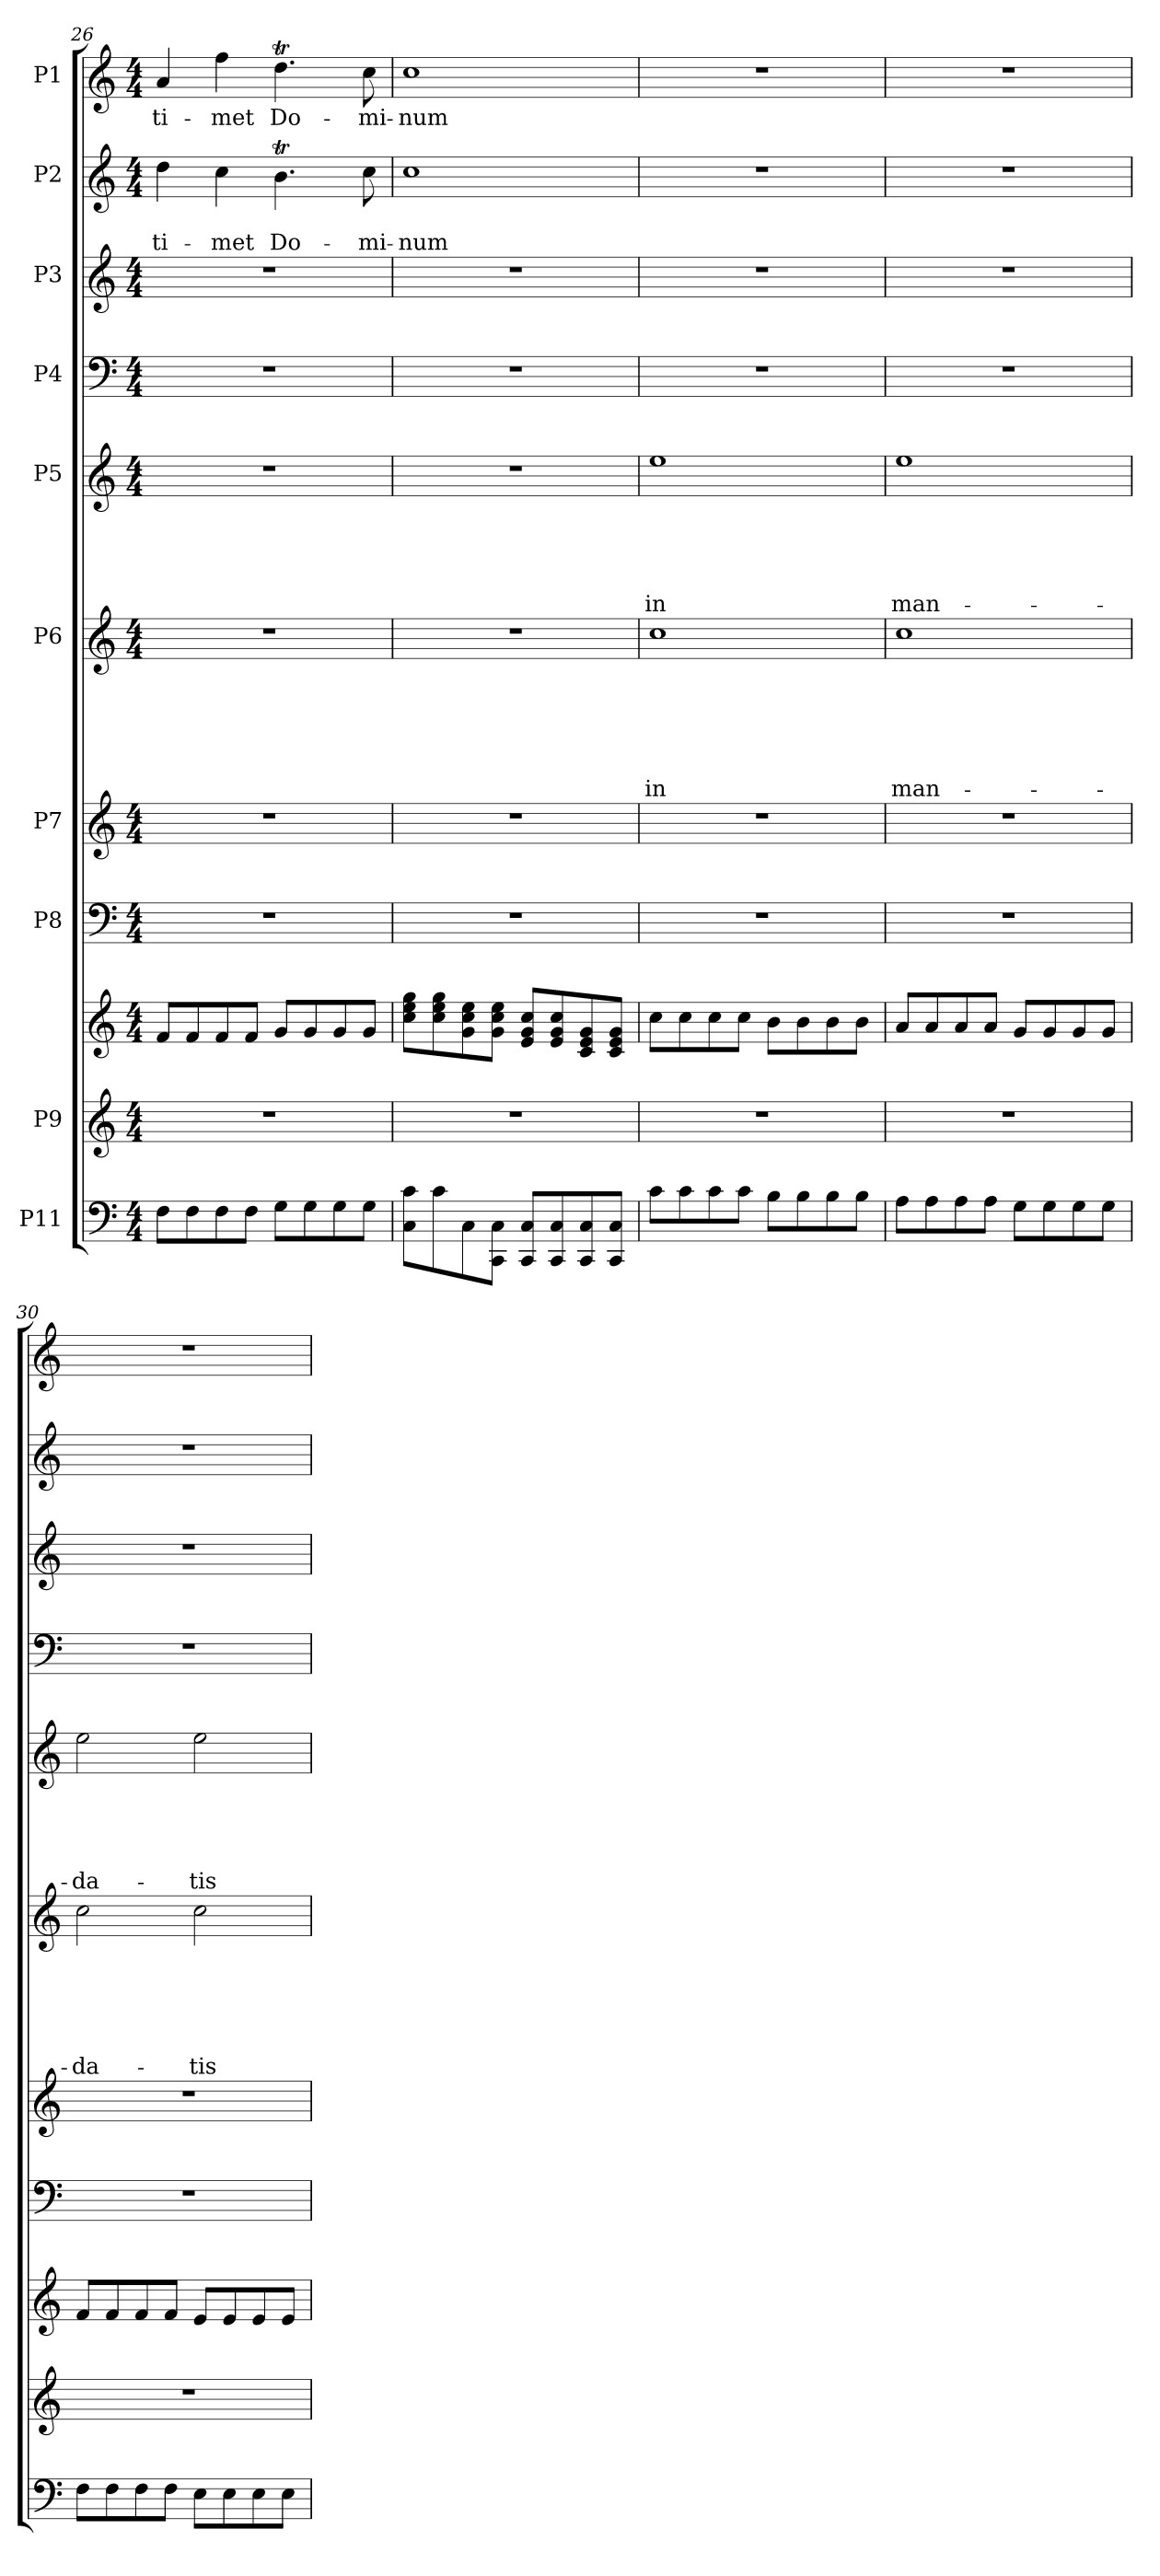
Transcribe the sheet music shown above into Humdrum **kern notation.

**kern	**kern	**kern	**kern	**kern	**kern	**text	**text	**text	**text	**text	**text	**kern	**text	**text	**text	**text	**text	**kern	**kern	**kern	**text	**text	**kern	**text
*part10	*part9	*part9	*part8	*part7	*part6	*part6	*part6	*part6	*part6	*part6	*part6	*part5	*part5	*part5	*part5	*part5	*part5	*part4	*part3	*part2	*part2	*part2	*part1	*part1
*staff11	*staff10	*staff9	*staff8	*staff7	*staff6	*staff6	*staff6	*staff6	*staff6	*staff6	*staff6	*staff5	*staff5	*staff5	*staff5	*staff5	*staff5	*staff4	*staff3	*staff2	*staff2	*staff2	*staff1	*staff1
*I"P11	*I"P9	*	*I"P8	*I"P7	*I"P6	*	*	*	*	*	*	*I"P5	*	*	*	*	*	*I"P4	*I"P3	*I"P2	*	*	*I"P1	*
*clefF4	*clefG2	*clefG2	*clefF4	*clefG2	*clefG2	*	*	*	*	*	*	*clefG2	*	*	*	*	*	*clefF4	*clefG2	*clefG2	*	*	*clefG2	*
*	*	*	*	*ITrd7c12	*	*	*	*	*	*	*	*	*	*	*	*	*	*	*ITrd7c12	*	*	*	*	*
*k[]	*k[]	*k[]	*k[]	*k[]	*k[]	*	*	*	*	*	*	*k[]	*	*	*	*	*	*k[]	*k[]	*k[]	*	*	*k[]	*
*C:	*C:	*C:	*C:	*C:	*C:	*	*	*	*	*	*	*C:	*	*	*	*	*	*C:	*C:	*C:	*	*	*C:	*
*M4/4	*M4/4	*M4/4	*M4/4	*M4/4	*M4/4	*	*	*	*	*	*	*M4/4	*	*	*	*	*	*M4/4	*M4/4	*M4/4	*	*	*M4/4	*
=26	=26	=26	=26	=26	=26	=26	=26	=26	=26	=26	=26	=26	=26	=26	=26	=26	=26	=26	=26	=26	=26	=26	=26	=26
!	!	!	!	!	!	!	!	!	!	!	!	!	!	!	!	!	!	!	!	!	!	!LO:LY:b	!	!LO:LY:b
8F\L	1r	8f/L	1r	1r	1r	.	.	.	.	.	.	1r	.	.	.	.	.	1r	1r	4dd\	.	ti-	4a/	ti-
8F\	.	8f/	.	.	.	.	.	.	.	.	.	.	.	.	.	.	.	.	.	.	.	.	.	.
!	!	!	!	!	!	!	!	!	!	!	!	!	!	!	!	!	!	!	!	!	!	!LO:LY:b	!	!LO:LY:b
8F\	.	8f/	.	.	.	.	.	.	.	.	.	.	.	.	.	.	.	.	.	4cc\	.	-met	4ff\	-met
8F\J	.	8f/J	.	.	.	.	.	.	.	.	.	.	.	.	.	.	.	.	.	.	.	.	.	.
!	!	!	!	!	!	!	!	!	!	!	!	!	!	!	!	!	!	!	!	!	!	!LO:LY:b	!	!LO:LY:b
8G\L	.	8g/L	.	.	.	.	.	.	.	.	.	.	.	.	.	.	.	.	.	4.bt\	.	Do-	4.ddT\	Do-
8G\	.	8g/	.	.	.	.	.	.	.	.	.	.	.	.	.	.	.	.	.	.	.	.	.	.
8G\	.	8g/	.	.	.	.	.	.	.	.	.	.	.	.	.	.	.	.	.	.	.	.	.	.
!	!	!	!	!	!	!	!	!	!	!	!	!	!	!	!	!	!	!	!	!	!	!LO:LY:b	!	!LO:LY:b
8G\J	.	8g/J	.	.	.	.	.	.	.	.	.	.	.	.	.	.	.	.	.	8cc\	.	-mi-	8cc\	-mi-
!!LO:PB:g=z
=27	=27	=27	=27	=27	=27	=27	=27	=27	=27	=27	=27	=27	=27	=27	=27	=27	=27	=27	=27	=27	=27	=27	=27	=27
!	!	!	!	!	!	!	!	!	!	!	!	!	!	!	!	!	!	!	!	!	!	!LO:LY:b	!	!LO:LY:b
8C\ 8c\L	1r	8cc\ 8ee\ 8gg\L	1r	1r	1r	.	.	.	.	.	.	1r	.	.	.	.	.	1r	1r	1cc	.	-num	1cc	-num
8c\	.	8cc\ 8ee\ 8gg\	.	.	.	.	.	.	.	.	.	.	.	.	.	.	.	.	.	.	.	.	.	.
8C\	.	8g\ 8cc\ 8ee\	.	.	.	.	.	.	.	.	.	.	.	.	.	.	.	.	.	.	.	.	.	.
8CC\ 8C\J	.	8g\ 8cc\ 8ee\J	.	.	.	.	.	.	.	.	.	.	.	.	.	.	.	.	.	.	.	.	.	.
8CC/ 8C/L	.	8e/ 8g/ 8cc/L	.	.	.	.	.	.	.	.	.	.	.	.	.	.	.	.	.	.	.	.	.	.
8CC/ 8C/	.	8e/ 8g/ 8cc/	.	.	.	.	.	.	.	.	.	.	.	.	.	.	.	.	.	.	.	.	.	.
8CC/ 8C/	.	8c/ 8e/ 8g/	.	.	.	.	.	.	.	.	.	.	.	.	.	.	.	.	.	.	.	.	.	.
8CC/ 8C/J	.	8c/ 8e/ 8g/J	.	.	.	.	.	.	.	.	.	.	.	.	.	.	.	.	.	.	.	.	.	.
=28	=28	=28	=28	=28	=28	=28	=28	=28	=28	=28	=28	=28	=28	=28	=28	=28	=28	=28	=28	=28	=28	=28	=28	=28
!	!	!	!	!	!	!	!	!	!	!	!LO:LY:b	!	!	!	!	!	!LO:LY:b	!	!	!	!	!	!	!
8c\L	1r	8cc\L	1r	1r	1cc	.	.	.	.	.	in	1ee	.	.	.	.	in	1r	1r	1r	.	.	1r	.
8c\	.	8cc\	.	.	.	.	.	.	.	.	.	.	.	.	.	.	.	.	.	.	.	.	.	.
8c\	.	8cc\	.	.	.	.	.	.	.	.	.	.	.	.	.	.	.	.	.	.	.	.	.	.
8c\J	.	8cc\J	.	.	.	.	.	.	.	.	.	.	.	.	.	.	.	.	.	.	.	.	.	.
8B\L	.	8b\L	.	.	.	.	.	.	.	.	.	.	.	.	.	.	.	.	.	.	.	.	.	.
8B\	.	8b\	.	.	.	.	.	.	.	.	.	.	.	.	.	.	.	.	.	.	.	.	.	.
8B\	.	8b\	.	.	.	.	.	.	.	.	.	.	.	.	.	.	.	.	.	.	.	.	.	.
8B\J	.	8b\J	.	.	.	.	.	.	.	.	.	.	.	.	.	.	.	.	.	.	.	.	.	.
=29	=29	=29	=29	=29	=29	=29	=29	=29	=29	=29	=29	=29	=29	=29	=29	=29	=29	=29	=29	=29	=29	=29	=29	=29
!	!	!	!	!	!	!	!	!	!	!	!LO:LY:b	!	!	!	!	!	!LO:LY:b	!	!	!	!	!	!	!
8A\L	1r	8a/L	1r	1r	1cc	.	.	.	.	.	man-	1ee	.	.	.	.	man-	1r	1r	1r	.	.	1r	.
8A\	.	8a/	.	.	.	.	.	.	.	.	.	.	.	.	.	.	.	.	.	.	.	.	.	.
8A\	.	8a/	.	.	.	.	.	.	.	.	.	.	.	.	.	.	.	.	.	.	.	.	.	.
8A\J	.	8a/J	.	.	.	.	.	.	.	.	.	.	.	.	.	.	.	.	.	.	.	.	.	.
8G\L	.	8g/L	.	.	.	.	.	.	.	.	.	.	.	.	.	.	.	.	.	.	.	.	.	.
8G\	.	8g/	.	.	.	.	.	.	.	.	.	.	.	.	.	.	.	.	.	.	.	.	.	.
8G\	.	8g/	.	.	.	.	.	.	.	.	.	.	.	.	.	.	.	.	.	.	.	.	.	.
8G\J	.	8g/J	.	.	.	.	.	.	.	.	.	.	.	.	.	.	.	.	.	.	.	.	.	.
=30	=30	=30	=30	=30	=30	=30	=30	=30	=30	=30	=30	=30	=30	=30	=30	=30	=30	=30	=30	=30	=30	=30	=30	=30
!	!	!	!	!	!	!	!	!	!	!	!LO:LY:b	!	!	!	!	!	!LO:LY:b	!	!	!	!	!	!	!
8F\L	1r	8f/L	1r	1r	2cc\	.	.	.	.	.	-da-	2ee\	.	.	.	.	-da-	1r	1r	1r	.	.	1r	.
8F\	.	8f/	.	.	.	.	.	.	.	.	.	.	.	.	.	.	.	.	.	.	.	.	.	.
8F\	.	8f/	.	.	.	.	.	.	.	.	.	.	.	.	.	.	.	.	.	.	.	.	.	.
8F\J	.	8f/J	.	.	.	.	.	.	.	.	.	.	.	.	.	.	.	.	.	.	.	.	.	.
!	!	!	!	!	!	!	!	!	!	!	!LO:LY:b	!	!	!	!	!	!LO:LY:b	!	!	!	!	!	!	!
8E\L	.	8e/L	.	.	2cc\	.	.	.	.	.	-tis	2ee\	.	.	.	.	-tis	.	.	.	.	.	.	.
8E\	.	8e/	.	.	.	.	.	.	.	.	.	.	.	.	.	.	.	.	.	.	.	.	.	.
8E\	.	8e/	.	.	.	.	.	.	.	.	.	.	.	.	.	.	.	.	.	.	.	.	.	.
8E\J	.	8e/J	.	.	.	.	.	.	.	.	.	.	.	.	.	.	.	.	.	.	.	.	.	.
=	=	=	=	=	=	=	=	=	=	=	=	=	=	=	=	=	=	=	=	=	=	=	=	=
*-	*-	*-	*-	*-	*-	*-	*-	*-	*-	*-	*-	*-	*-	*-	*-	*-	*-	*-	*-	*-	*-	*-	*-	*-
